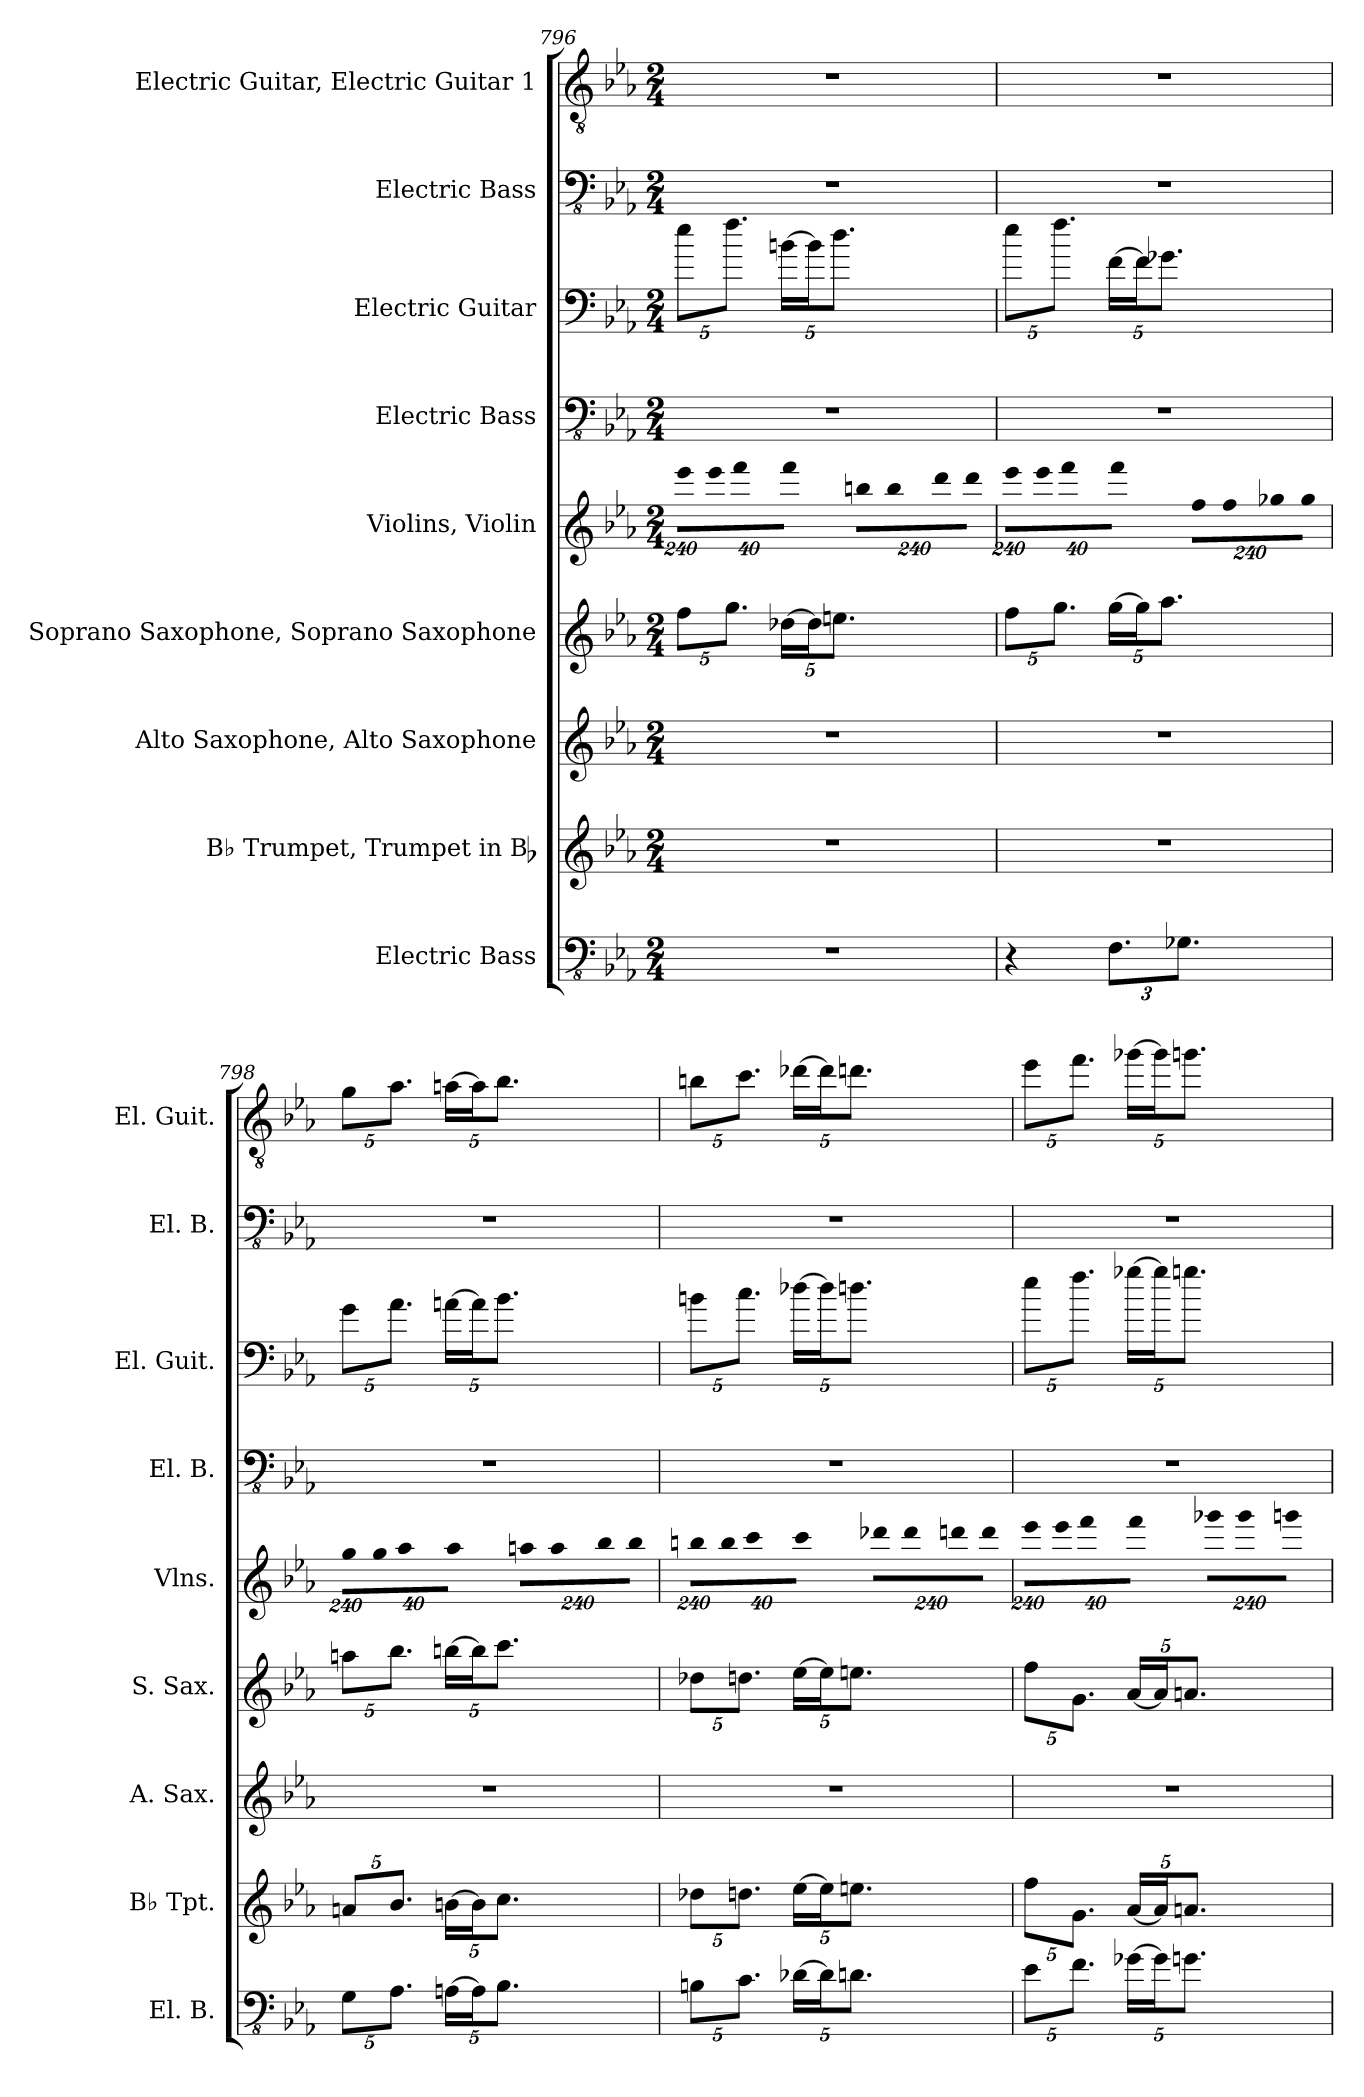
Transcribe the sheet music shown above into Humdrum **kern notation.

**kern	**kern	**kern	**kern	**kern	**kern	**kern	**kern	**kern
*part9	*part8	*part7	*part6	*part5	*part4	*part3	*part2	*part1
*staff9	*staff8	*staff7	*staff6	*staff5	*staff4	*staff3	*staff2	*staff1
*I"Electric Bass	*I"B♭ Trumpet, Trumpet in Bb	*I"Alto Saxophone, Alto Saxophone	*I"Soprano Saxophone, Soprano Saxophone	*I"Violins, Violin	*I"Electric Bass	*I"Electric Guitar	*I"Electric Bass	*I"Electric Guitar, Electric Guitar 1
*I'El. B.	*I'B♭ Tpt.	*I'A. Sax.	*I'S. Sax.	*I'Vlns.	*I'El. B.	*I'El. Guit.	*I'El. B.	*I'El. Guit.
*clefFv4	*clefG2	*clefG2	*clefG2	*clefG2	*clefFv4	*clefF4	*clefFv4	*clefGv2
*	*ITrd1c2	*ITrd5c9	*ITrd1c2	*	*	*	*	*
*k[b-e-a-]	*k[b-e-a-d-g-]	*k[b-e-a-d-g-c-]	*k[b-e-a-d-g-]	*k[b-e-a-]	*k[b-e-a-]	*k[b-e-a-]	*k[b-e-a-]	*k[b-e-a-]
*M2/4	*M2/4	*M2/4	*M2/4	*M2/4	*M2/4	*M2/4	*M2/4	*M2/4
*	*	*	*Xbrackettup	*Xbrackettup	*	*	*	*
=796	=796	=796	=796	=796	=796	=796	=796	=796
!	!	!	!	!LO:N:vis=16	!	!	!	!
*	*	*	*	*	*	*Xbrackettup	*	*
2r	2r	2r	10ee-\L	1920%137eee-\LL	2r	10ee-\L	2r	2r
!	!	!	!	!LO:N:vis=32	!	!	!	!
.	.	.	.	640%23eee-\K	.	.	.	.
.	.	.	10.ff\J	.	.	10.ff\J	.	.
!	!	!	!	!LO:N:vis=16	!	!	!	!
.	.	.	.	1920%137fff\	.	.	.	.
!	!	!	!	!LO:N:vis=16	!	!	!	!
.	.	.	.	1920%137fff\JJ	.	.	.	.
!	!	!	!	!LO:N:vis=16	!	!	!	!
.	.	.	[20cc-X\LL	1920%137bbn\LL	.	[20bn\LL	.	.
.	.	.	20cc-\J]	.	.	20b\J]	.	.
!	!	!	!	!LO:N:vis=32	!	!	!	!
.	.	.	.	640%23bb\K	.	.	.	.
.	.	.	10.ddn\J	.	.	10.dd\J	.	.
!	!	!	!	!LO:N:vis=16	!	!	!	!
.	.	.	.	1920%137ddd\	.	.	.	.
!	!	!	!	!LO:N:vis=16	!	!	!	!
.	.	.	.	1920%137ddd\JJ	.	.	.	.
=797	=797	=797	=797	=797	=797	=797	=797	=797
!	!	!	!	!LO:N:vis=16	!	!	!	!
4r	2r	2r	10ee-\L	1920%137eee-\LL	2r	10ee-\L	2r	2r
!	!	!	!	!LO:N:vis=32	!	!	!	!
.	.	.	.	640%23eee-\K	.	.	.	.
.	.	.	10.ff\J	.	.	10.ff\J	.	.
!	!	!	!	!LO:N:vis=16	!	!	!	!
.	.	.	.	1920%137fff\	.	.	.	.
!	!	!	!	!LO:N:vis=16	!	!	!	!
.	.	.	.	1920%137fff\JJ	.	.	.	.
*Xbrackettup	*	*	*	*	*	*	*	*
!	!	!	!	!LO:N:vis=16	!	!	!	!
12.FF\L	.	.	[20ff\LL	1920%137ff\LL	.	[20f\LL	.	.
.	.	.	20ff\J]	.	.	20f\J]	.	.
!	!	!	!	!LO:N:vis=32	!	!	!	!
.	.	.	.	640%23ff\K	.	.	.	.
.	.	.	10.gg-\J	.	.	10.g-X\J	.	.
!	!	!	!	!LO:N:vis=16	!	!	!	!
.	.	.	.	1920%137gg-X\	.	.	.	.
12.GG-X\J	.	.	.	.	.	.	.	.
!	!	!	!	!LO:N:vis=16	!	!	!	!
.	.	.	.	1920%137gg-\JJ	.	.	.	.
!!LO:PB:g=z
=798	=798	=798	=798	=798	=798	=798	=798	=798
*	*Xbrackettup	*	*	*	*	*	*	*
!	!	!	!	!LO:N:vis=16	!	!	!	!
*	*	*	*	*	*	*	*	*Xbrackettup
10GG\L	10gn/L	2r	10ggn\L	1920%137gg\LL	2r	10g\L	2r	10g\L
!	!	!	!	!LO:N:vis=32	!	!	!	!
.	.	.	.	640%23gg\K	.	.	.	.
10.AA-\J	10.a-/J	.	10.aa-\J	.	.	10.a-\J	.	10.a-\J
!	!	!	!	!LO:N:vis=16	!	!	!	!
.	.	.	.	1920%137aa-\	.	.	.	.
!	!	!	!	!LO:N:vis=16	!	!	!	!
.	.	.	.	1920%137aa-\JJ	.	.	.	.
!	!	!	!	!LO:N:vis=16	!	!	!	!
[20AAn\LL	[20an\LL	.	[20aan\LL	1920%137aan\LL	.	[20an\LL	.	[20an\LL
20AA\J]	20a\J]	.	20aa\J]	.	.	20a\J]	.	20a\J]
!	!	!	!	!LO:N:vis=32	!	!	!	!
.	.	.	.	640%23aa\K	.	.	.	.
10.BB-\J	10.b-\J	.	10.bb-\J	.	.	10.b-\J	.	10.b-\J
!	!	!	!	!LO:N:vis=16	!	!	!	!
.	.	.	.	1920%137bb-\	.	.	.	.
!	!	!	!	!LO:N:vis=16	!	!	!	!
.	.	.	.	1920%137bb-\JJ	.	.	.	.
=799	=799	=799	=799	=799	=799	=799	=799	=799
!	!	!	!	!LO:N:vis=16	!	!	!	!
10BBn\L	10cc-X\L	2r	10cc-X\L	1920%137bbn\LL	2r	10bn\L	2r	10bn\L
!	!	!	!	!LO:N:vis=32	!	!	!	!
.	.	.	.	640%23bb\K	.	.	.	.
10.C\J	10.ccn\J	.	10.ccn\J	.	.	10.cc\J	.	10.cc\J
!	!	!	!	!LO:N:vis=16	!	!	!	!
.	.	.	.	1920%137ccc\	.	.	.	.
!	!	!	!	!LO:N:vis=16	!	!	!	!
.	.	.	.	1920%137ccc\JJ	.	.	.	.
!	!	!	!	!LO:N:vis=16	!	!	!	!
[20D-X\LL	[20dd-\LL	.	[20dd-\LL	1920%137ddd-X\LL	.	[20dd-X\LL	.	[20dd-X\LL
20D-\J]	20dd-\J]	.	20dd-\J]	.	.	20dd-\J]	.	20dd-\J]
!	!	!	!	!LO:N:vis=32	!	!	!	!
.	.	.	.	640%23ddd-\K	.	.	.	.
10.Dn\J	10.ddn\J	.	10.ddn\J	.	.	10.ddn\J	.	10.ddn\J
!	!	!	!	!LO:N:vis=16	!	!	!	!
.	.	.	.	1920%137dddn\	.	.	.	.
!	!	!	!	!LO:N:vis=16	!	!	!	!
.	.	.	.	1920%137ddd\JJ	.	.	.	.
=800	=800	=800	=800	=800	=800	=800	=800	=800
!	!	!	!	!LO:N:vis=16	!	!	!	!
10E-\L	10ee-\L	2r	10ee-\L	1920%137eee-\LL	2r	10ee-\L	2r	10ee-\L
!	!	!	!	!LO:N:vis=32	!	!	!	!
.	.	.	.	640%23eee-\K	.	.	.	.
10.F\J	10.f\J	.	10.f\J	.	.	10.ff\J	.	10.ff\J
!	!	!	!	!LO:N:vis=16	!	!	!	!
.	.	.	.	1920%137fff\	.	.	.	.
!	!	!	!	!LO:N:vis=16	!	!	!	!
.	.	.	.	1920%137fff\JJ	.	.	.	.
!	!	!	!	!LO:N:vis=16	!	!	!	!
[20G-X\LL	[20g-/LL	.	[20g-/LL	1920%137ggg-X\LL	.	[20gg-X\LL	.	[20gg-X\LL
20G-\J]	20g-/J]	.	20g-/J]	.	.	20gg-\J]	.	20gg-\J]
!	!	!	!	!LO:N:vis=32	!	!	!	!
.	.	.	.	640%23ggg-\JK	.	.	.	.
10.Gn\J	10.gn/J	.	10.gn/J	.	.	10.ggn\J	.	10.ggn\J
!	!	!	!	!LO:N:vis=8	!	!	!	!
.	.	.	.	960%137gggn\J	.	.	.	.
=	=	=	=	=	=	=	=	=
*-	*-	*-	*-	*-	*-	*-	*-	*-
